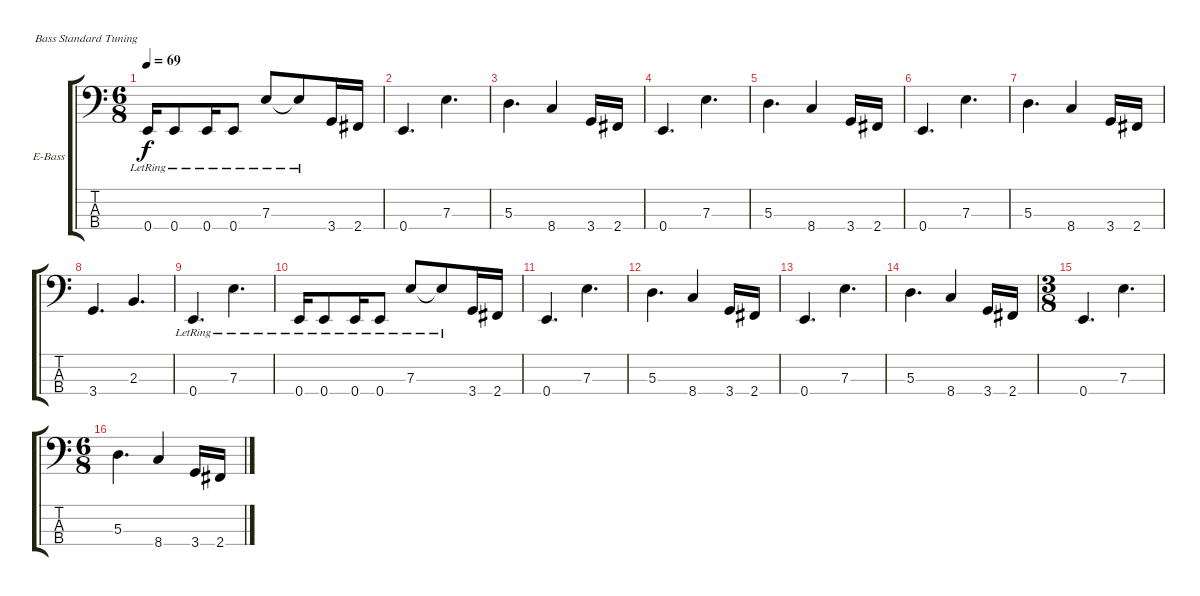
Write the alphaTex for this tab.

\bracketExtendMode groupsimilarinstruments
\firstSystemTrackNameOrientation horizontal
\otherSystemsTrackNameOrientation horizontal
\track ("Bass" "E-Bass") {instrument electricbasspick}
\staff {score tabs}
\tuning (G2 D2 A1 E1)
\ts (6 8)
\tempo 69
\clef f4
\ks c
0.4{lr}.16{dy f} 0.4{lr}.8 0.4{lr}.16 0.4{lr}.8 7.3{lr}.8 7.3{lr t}.8 3.4.16 2.4.16 |
0.4.4{d} 7.3.4{d} |
5.3.4{d} 8.4.4 3.4.16 2.4.16 |
0.4.4{d} 7.3.4{d} |
5.3.4{d} 8.4.4 3.4.16 2.4.16 |
0.4.4{d} 7.3.4{d} |
5.3.4{d} 8.4.4 3.4.16 2.4.16 |
3.4.4{d} 2.3.4{d} |
0.4{lr}.4{d} 7.3{lr}.4{d} |
0.4{lr}.16 0.4{lr}.8 0.4{lr}.16 0.4{lr}.8 7.3{lr}.8 7.3{lr t}.8 3.4.16 2.4.16 |
0.4.4{d} 7.3.4{d} |
5.3.4{d} 8.4.4 3.4.16 2.4.16 |
0.4.4{d} 7.3.4{d} |
5.3.4{d} 8.4.4 3.4.16 2.4.16 |
\ts (3 8)
0.4.4{d} 7.3.4{d} |
\ts (6 8)
5.3.4{d} 8.4.4 3.4.16 2.4.16
